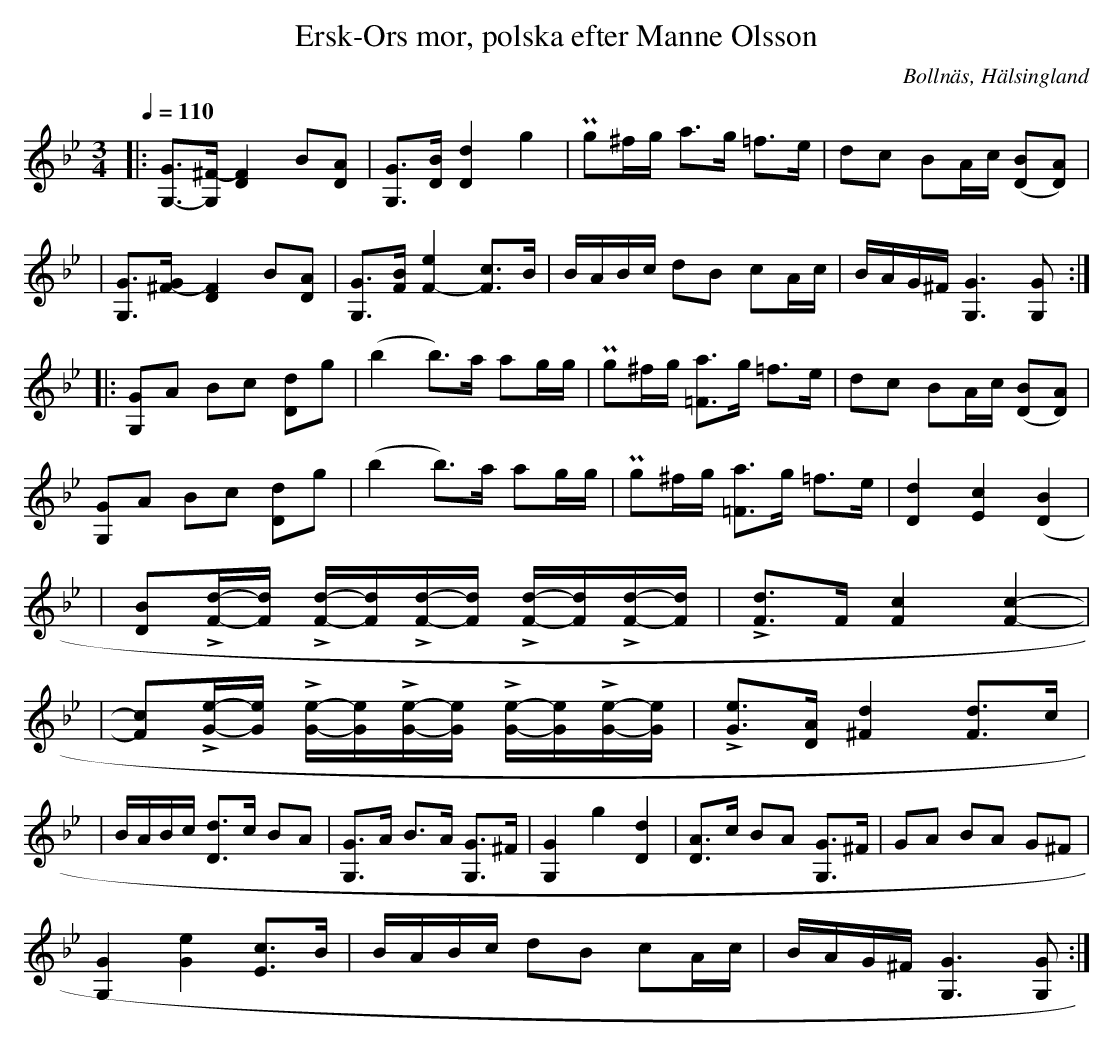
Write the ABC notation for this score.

X:1
T: Ersk-Ors mor, polska efter Manne Olsson
O:Bollnäs, Hälsingland
M:3/4
L:1/8
Q:1/4=110
K:Gm
|:[G,- G]>[G, ^F-] [F2 D2-] B[D A]| [G, G]>[D B] [D2 d2] g2| Pg^f/g/ a>g =f>e | dc   BA/c/ [B (D][D) A]|
|[G,- G]>[G ^F-] [F2 D2-] B[D A]| [G, G]>[F B] [F2- e2] [F c]>B|B/A/B/c/  dB cA/c/  | B/A/G/^F/ [G,3 G3] [G, G] :|
|:[G, G]A Bc [D d]g| (b2 b)>a ag/g/| Pg^f/g/  [=F a]>g =f>e | dc BA/c/ [(D B][D) A]|
[G, G]A Bc [D d]g| (b2 b)>a ag/g/| Pg^f/g/  [=F a]>g =f>e | [D2 d2][E2 c2] ([D2 B2]|
|[D B]L[F/d/]-[F/d/] L[F/d/]-[F/d/]L[F/d/]-[F/d/] L[F/d/]-[F/d/]L[F/d/]-[F/d/]|L[F d]>F [F2 c2] [F2 c2]-|
|[F c]L[G/e/]-[G/e/] L[G/e/]-[G/e/]L[G/e/]-[G/e/] L[G/e/]-[G/e/]L[G/e/]-[G/e/]|L[Ge]>[D A] [^F2 d2] [F d]>c|
|B/A/B/c/ [D d]>c BA|[G, G]>A B>A [G, G]>^F|[G,2 G2] g2 [D2 d2]|[D A]>c BA [G, G]>^F|GA BA G^F|
[G,2 G2] [G2 e2] [E c]>B|B/A/B/c/ dB cA/c/|B/A/G/^F/ [G,3 G3][G, G]:|
